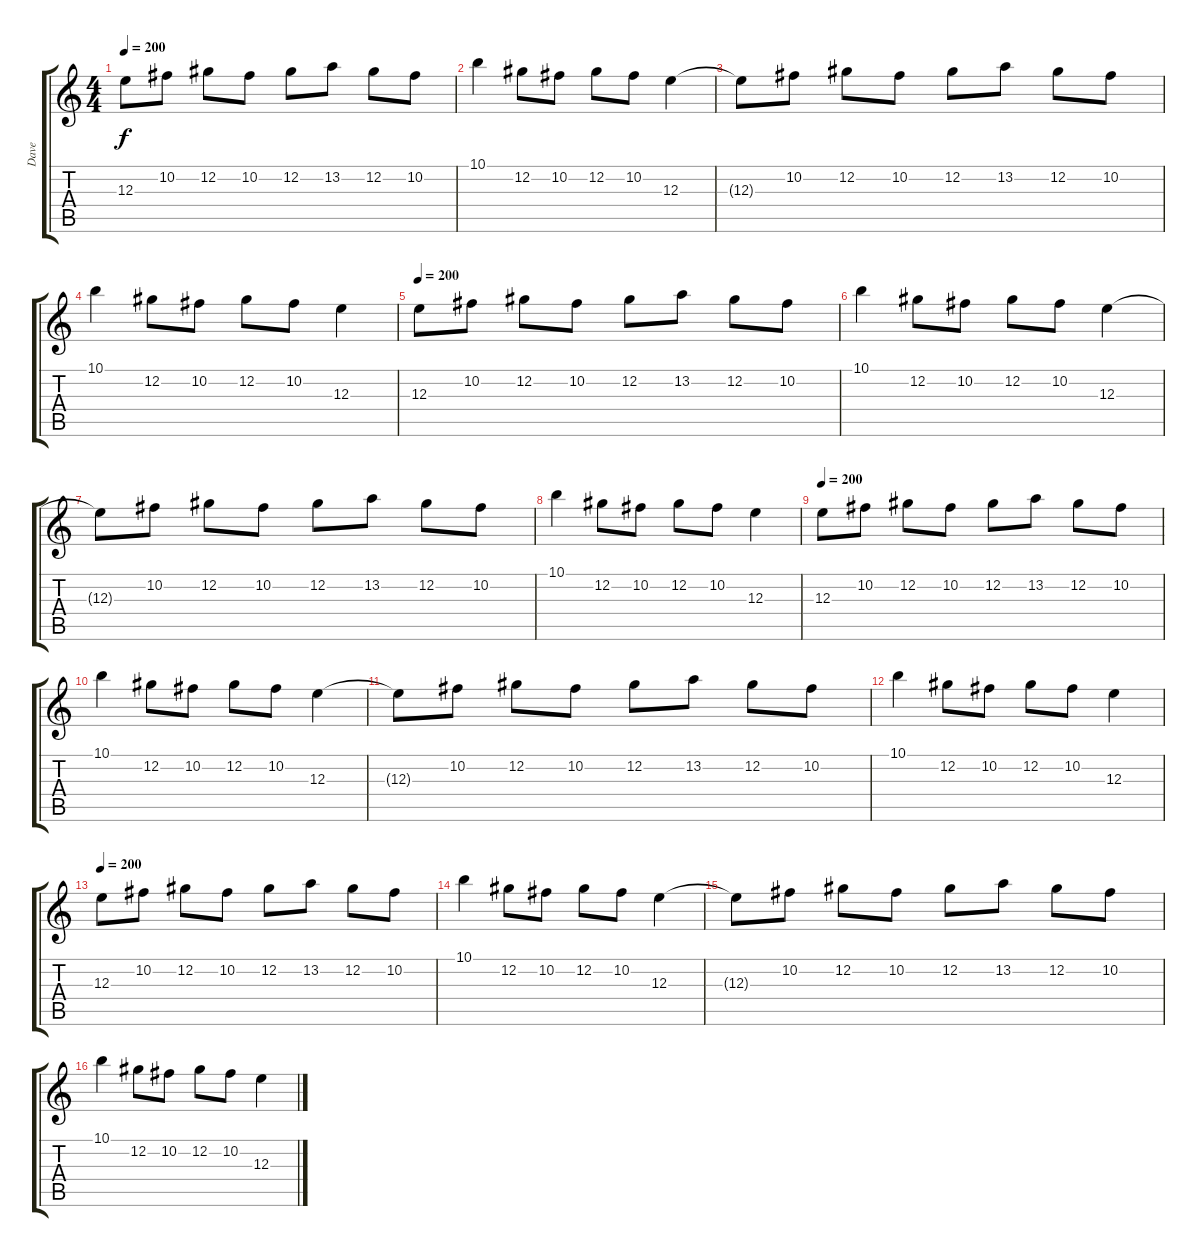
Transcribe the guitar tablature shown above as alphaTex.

\track ("Dave" "Dave") {instrument distortionguitar}
\staff {score tabs}
\tuning (Db4 Ab3 E3 B2 Gb2 Db2) {hide}
\ts (4 4)
\tempo 200
\clef g2
\ks c
12.3.8{dy f} 10.2.8 12.2.8 10.2.8 12.2.8 13.2.8 12.2.8 10.2.8 |
10.1.4 12.2.8 10.2.8 12.2.8 10.2.8 12.3.4 |
12.3{t}.8 10.2.8 12.2.8 10.2.8 12.2.8 13.2.8 12.2.8 10.2.8 |
10.1.4 12.2.8 10.2.8 12.2.8 10.2.8 12.3.4 |
\tempo 200
12.3.8 10.2.8 12.2.8 10.2.8 12.2.8 13.2.8 12.2.8 10.2.8 |
10.1.4 12.2.8 10.2.8 12.2.8 10.2.8 12.3.4 |
12.3{t}.8 10.2.8 12.2.8 10.2.8 12.2.8 13.2.8 12.2.8 10.2.8 |
10.1.4 12.2.8 10.2.8 12.2.8 10.2.8 12.3.4 |
\tempo 200
12.3.8 10.2.8 12.2.8 10.2.8 12.2.8 13.2.8 12.2.8 10.2.8 |
10.1.4 12.2.8 10.2.8 12.2.8 10.2.8 12.3.4 |
12.3{t}.8 10.2.8 12.2.8 10.2.8 12.2.8 13.2.8 12.2.8 10.2.8 |
10.1.4 12.2.8 10.2.8 12.2.8 10.2.8 12.3.4 |
\tempo 200
12.3.8 10.2.8 12.2.8 10.2.8 12.2.8 13.2.8 12.2.8 10.2.8 |
10.1.4 12.2.8 10.2.8 12.2.8 10.2.8 12.3.4 |
12.3{t}.8 10.2.8 12.2.8 10.2.8 12.2.8 13.2.8 12.2.8 10.2.8 |
10.1.4 12.2.8 10.2.8 12.2.8 10.2.8 12.3.4
